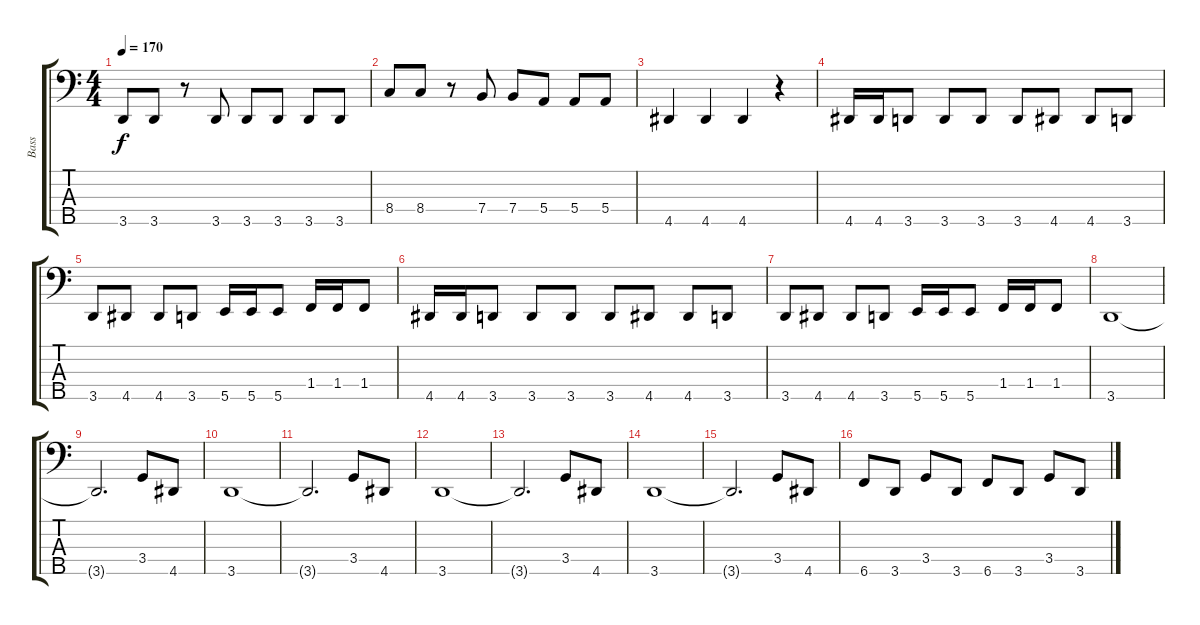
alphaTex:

\track ("Bass" "Bass") {instrument electricbassfinger}
\staff {score tabs}
\tuning (G2 D2 A1 E1 B0) {hide}
\ts (4 4)
\tempo 170
\clef f4
\ks c
3.5.8{dy f} 3.5.8 r.8 3.5.8 3.5.8 3.5.8 3.5.8 3.5.8 |
8.4.8 8.4.8 r.8 7.4.8 7.4.8 5.4.8 5.4.8 5.4.8 |
4.5.4 4.5.4 4.5.4 r.4 |
4.5.16 4.5.16 3.5.8 3.5.8 3.5.8 3.5.8 4.5.8 4.5.8 3.5.8 |
3.5.8 4.5.8 4.5.8 3.5.8 5.5.16 5.5.16 5.5.8 1.4.16 1.4.16 1.4.8 |
4.5.16 4.5.16 3.5.8 3.5.8 3.5.8 3.5.8 4.5.8 4.5.8 3.5.8 |
3.5.8 4.5.8 4.5.8 3.5.8 5.5.16 5.5.16 5.5.8 1.4.16 1.4.16 1.4.8 |
3.5.1 |
3.5{t}.2{d} 3.4.8 4.5.8 |
3.5.1 |
3.5{t}.2{d} 3.4.8 4.5.8 |
3.5.1 |
3.5{t}.2{d} 3.4.8 4.5.8 |
3.5.1 |
3.5{t}.2{d} 3.4.8 4.5.8 |
6.5.8 3.5.8 3.4.8 3.5.8 6.5.8 3.5.8 3.4.8 3.5.8
